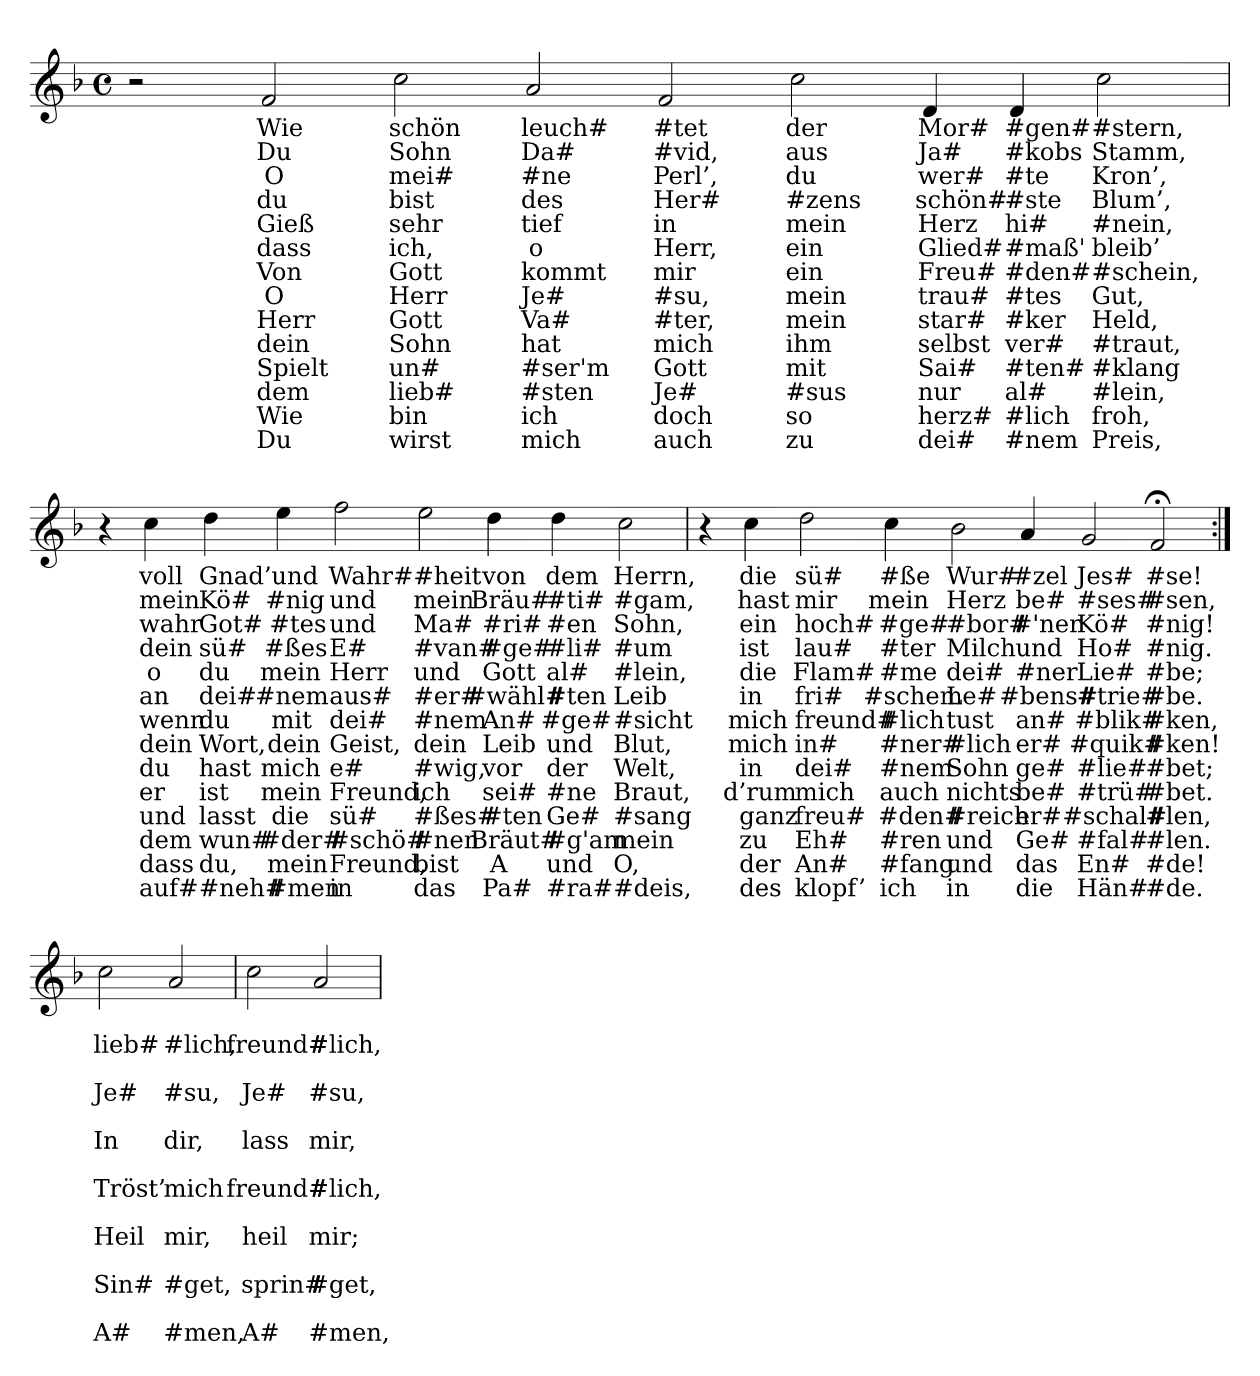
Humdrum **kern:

**kern	**text	**text	**text	**text	**text	**text	**text	**text	**text	**text	**text	**text	**text	**text
*part1	*part1	*part1	*part1	*part1	*part1	*part1	*part1	*part1	*part1	*part1	*part1	*part1	*part1	*part1
*staff1	*staff1	*staff1	*staff1	*staff1	*staff1	*staff1	*staff1	*staff1	*staff1	*staff1	*staff1	*staff1	*staff1	*staff1
*clefG2	*	*	*	*	*	*	*	*	*	*	*	*	*	*
*k[b-]	*	*	*	*	*	*	*	*	*	*	*	*	*	*
*M4/4	*	*	*	*	*	*	*	*	*	*	*	*	*	*
*met(c)	*	*	*	*	*	*	*	*	*	*	*	*	*	*
=	=	=	=	=	=	=	=	=	=	=	=	=	=	=
2r	.	.	.	.	.	.	.	.	.	.	.	.	.	.
2f	Wie	Du	O	du	Gieß	dass	Von	O	Herr	dein	Spielt	dem	Wie	Du
2cc	schön	Sohn	mei#	bist	sehr	ich,	Gott	Herr	Gott	Sohn	un#	lieb#	bin	wirst
2a	leuch#	Da#	#ne	des	tief	o	kommt	Je#	Va#	hat	#ser'm	#sten	ich	mich
2f	#tet	#vid,	Perl’,	Her#	in	Herr,	mir	#su,	#ter,	mich	Gott	Je#	doch	auch
2cc	der	aus	du	#zens	mein	ein	ein	mein	mein	ihm	mit	#sus	so	zu
4d	Mor#	Ja#	wer#	schön#	Herz	Glied#	Freu#	trau#	star#	selbst	Sai#	nur	herz#	dei#
4d	#gen#	#kobs	#te	#ste	hi#	#maß'	#den#	#tes	#ker	ver#	#ten#	al#	#lich	#nem
2cc	#stern,	Stamm,	Kron’,	Blum’,	#nein,	bleib’	#schein,	Gut,	Held,	#traut,	#klang	#lein,	froh,	Preis,
=	=	=	=	=	=	=	=	=	=	=	=	=	=	=
4r	.	.	.	.	.	.	.	.	.	.	.	.	.	.
4cc	voll	mein	wahr	dein	o	an	wenn	dein	du	er	und	dem	dass	auf#
4dd	Gnad’	Kö#	Got#	sü#	du	dei#	du	Wort,	hast	ist	lasst	wun#	du,	#neh#
4ee	und	#nig	#tes	#ßes	mein	#nem	mit	dein	mich	mein	die	#der#	mein	#men
2ff	Wahr#	und	und	E#	Herr	aus#	dei#	Geist,	e#	Freund,	sü#	#schö#	Freund,	in
2ee	#heit	mein	Ma#	#van#	und	#er#	#nem	dein	#wig,	ich	#ßes#	#nen	bist	das
4dd	von	Bräu#	#ri#	#ge#	Gott	#wähl#	An#	Leib	vor	sei#	#ten	Bräut#	A	Pa#
4dd	dem	#ti#	#en	#li#	al#	#ten	#ge#	und	der	#ne	Ge#	#g'am	und	#ra#
2cc	Herrn,	#gam,	Sohn,	#um	#lein,	Leib	#sicht	Blut,	Welt,	Braut,	#sang	mein	O,	#deis,
=	=	=	=	=	=	=	=	=	=	=	=	=	=	=
4r	.	.	.	.	.	.	.	.	.	.	.	.	.	.
4cc	die	hast	ein	ist	die	in	mich	mich	in	d’rum	ganz	zu	der	des
2dd	sü#	mir	hoch#	lau#	Flam#	fri#	freund#	in#	dei#	mich	freu#	Eh#	An#	klopf’
4cc	#ße	mein	#ge#	#ter	#me	#schem	#lich	#ner#	#nem	auch	#den#	#ren	#fang	ich
2b-	Wur#	Herz	#bor#	Milch	dei#	Le#	tust	#lich	Sohn	nichts	#reich	und	und	in
4a	#zel	be#	#'ner	und	#ner	#bens#	an#	er#	ge#	be#	er#	Ge#	das	die
2g	Jes#	#ses#	Kö#	Ho#	Lie#	#trie#	#blik#	#quik#	#lie#	#trü#	#schal#	#fal#	En#	Hän#
2f;<	#se!	#sen,	#nig!	#nig.	#be;	#be.	#ken,	#ken!	#bet;	#bet.	#len,	#len.	#de!	#de.
=:|!	=:|!	=:|!	=:|!	=:|!	=:|!	=:|!	=:|!	=:|!	=:|!	=:|!	=:|!	=:|!	=:|!	=:|!
2cc	.	lieb#	.	Je#	.	In	.	Tröst’	.	Heil	.	Sin#	.	A#
2a	.	#lich,	.	#su,	.	dir,	.	mich	.	mir,	.	#get,	.	#men,
=	=	=	=	=	=	=	=	=	=	=	=	=	=	=
2cc	.	freund#	.	Je#	.	lass	.	freund#	.	heil	.	sprin#	.	A#
2a	.	#lich,	.	#su,	.	mir,	.	#lich,	.	mir;	.	#get,	.	#men,
=	=	=	=	=	=	=	=	=	=	=	=	=	=	=
*-	*-	*-	*-	*-	*-	*-	*-	*-	*-	*-	*-	*-	*-	*-
